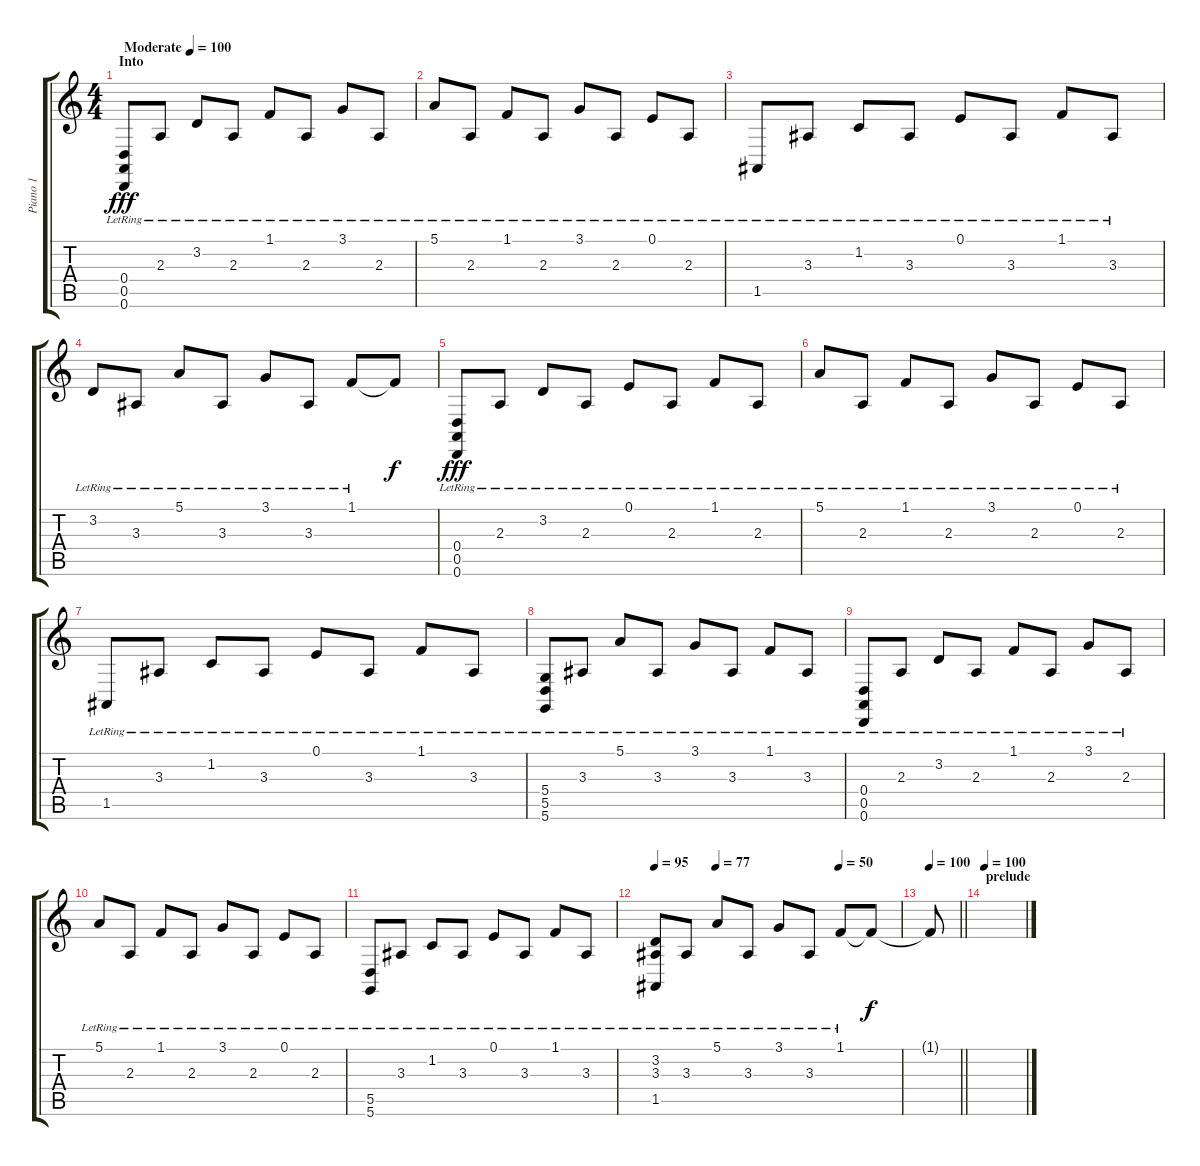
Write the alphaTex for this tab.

\track ("Piano 1" "Piano 1") {instrument acousticgrandpiano}
\staff {score tabs}
\tuning (E4 B3 G3 D3 A2 D2) {hide}
\ts (4 4)
\section ("" "Into")
\tempo (100 "Moderate")
\clef g2
\ks c
(0.4{lr} 0.5{lr} 0.6{lr}).8{dy fff instrument acousticgrandpiano} 2.3{lr}.8 3.2{lr}.8 2.3{lr}.8 1.1{lr}.8 2.3{lr}.8 3.1{lr}.8 2.3{lr}.8 |
5.1{lr}.8 2.3{lr}.8 1.1{lr}.8 2.3{lr}.8 3.1{lr}.8 2.3{lr}.8 0.1{lr}.8 2.3{lr}.8 |
1.5{lr}.8 3.3{lr}.8 1.2{lr}.8 3.3{lr}.8 0.1{lr}.8 3.3{lr}.8 1.1{lr}.8 3.3{lr}.8 |
3.2{lr}.8 3.3{lr}.8 5.1{lr}.8 3.3{lr}.8 3.1{lr}.8 3.3{lr}.8 1.1{lr}.8 1.1{t}.8{dy f} |
(0.4{lr} 0.5{lr} 0.6{lr}).8{dy fff} 2.3{lr}.8 3.2{lr}.8 2.3{lr}.8 0.1{lr}.8 2.3{lr}.8 1.1{lr}.8 2.3{lr}.8 |
5.1{lr}.8 2.3{lr}.8 1.1{lr}.8 2.3{lr}.8 3.1{lr}.8 2.3{lr}.8 0.1{lr}.8 2.3{lr}.8 |
1.5{lr}.8 3.3{lr}.8 1.2{lr}.8 3.3{lr}.8 0.1{lr}.8 3.3{lr}.8 1.1{lr}.8 3.3{lr}.8 |
(5.4{lr} 5.5{lr} 5.6{lr}).8 3.3{lr}.8 5.1{lr}.8 3.3{lr}.8 3.1{lr}.8 3.3{lr}.8 1.1{lr}.8 3.3{lr}.8 |
(0.4{lr} 0.5{lr} 0.6{lr}).8 2.3{lr}.8 3.2{lr}.8 2.3{lr}.8 1.1{lr}.8 2.3{lr}.8 3.1{lr}.8 2.3{lr}.8 |
5.1{lr}.8 2.3{lr}.8 1.1{lr}.8 2.3{lr}.8 3.1{lr}.8 2.3{lr}.8 0.1{lr}.8 2.3{lr}.8 |
(5.5{lr} 5.6{lr}).8 3.3{lr}.8 1.2{lr}.8 3.3{lr}.8 0.1{lr}.8 3.3{lr}.8 1.1{lr}.8 3.3{lr}.8 |
\tempo 95
\tempo (77 0.25)
\tempo (30 0.75)
\tempo (50 0.75)
(3.2 3.3 1.5{lr}).8 3.3{lr}.8 5.1{lr}.8 3.3{lr}.8 3.1{lr}.8 3.3{lr}.8 1.1{lr}.8 1.1{t}.8{dy f} |
\tempo 100
\barLineRight lightlight
1.1{t}.8 |
\section ("" "prelude")
\tempo 100
